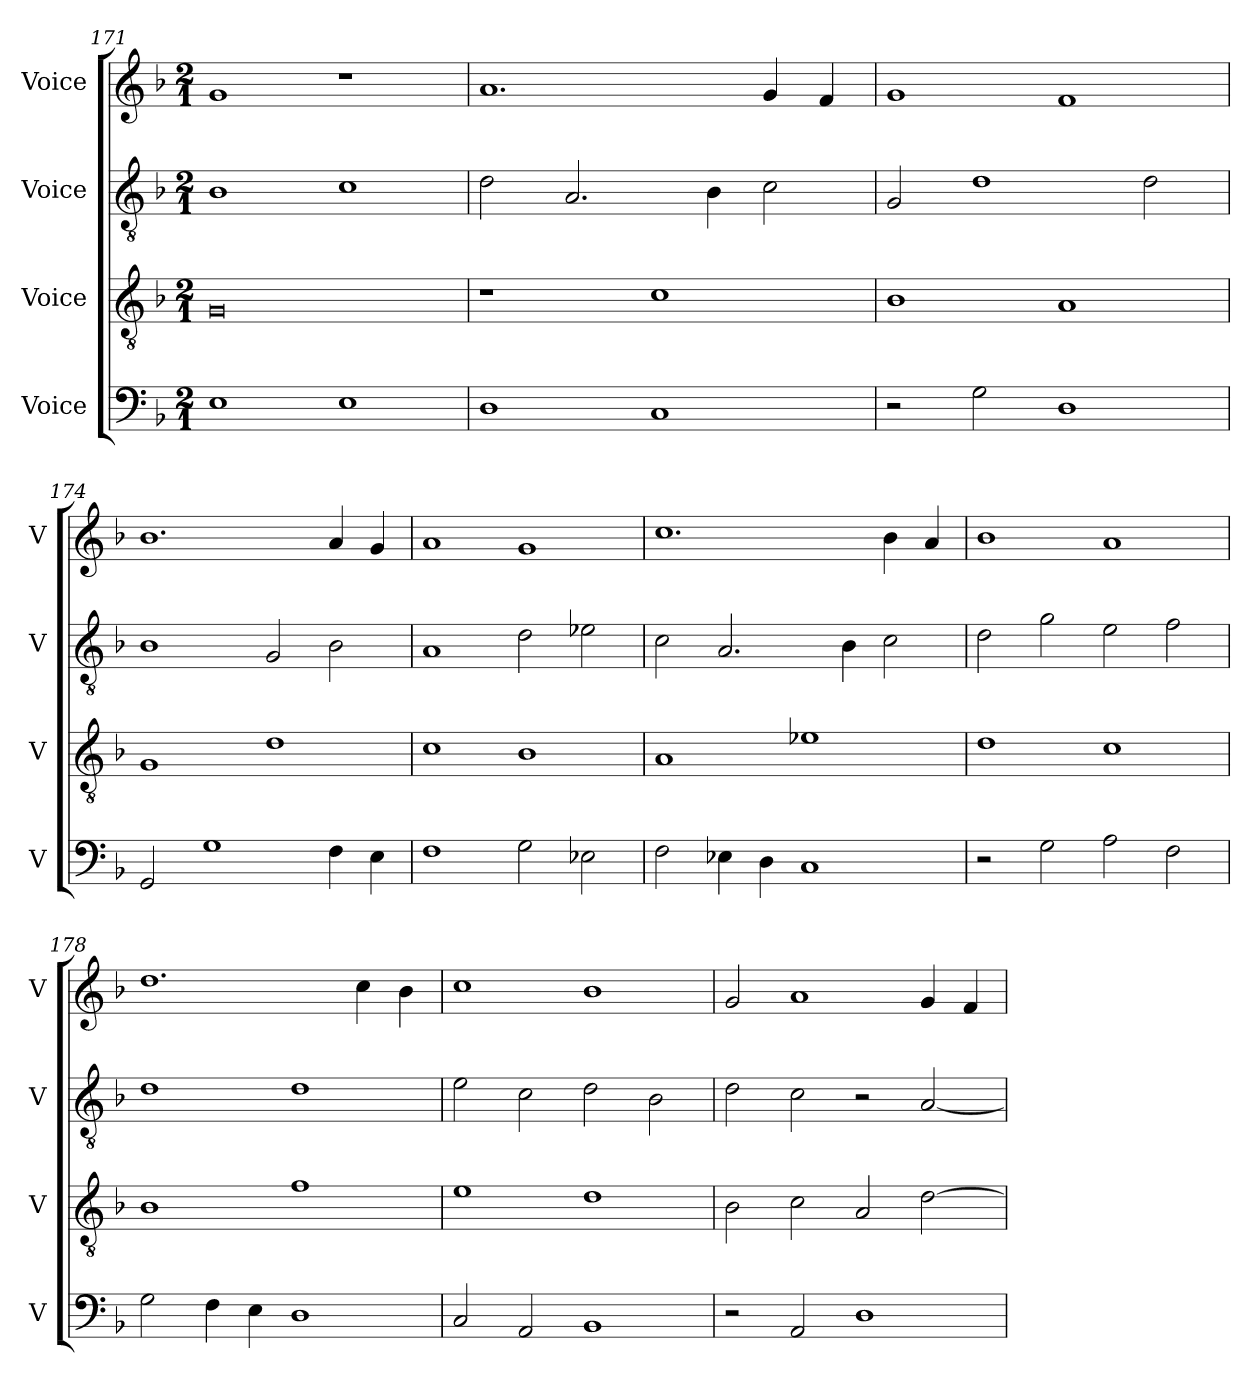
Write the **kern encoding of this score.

**kern	**kern	**kern	**kern
*part4	*part3	*part2	*part1
*staff4	*staff3	*staff2	*staff1
*I"Voice	*I"Voice	*I"Voice	*I"Voice
*I'V	*I'V	*I'V	*I'V
!!LO:LB:g=z
*clefF4	*clefGv2	*clefGv2	*clefG2
*k[b-]	*k[b-]	*k[b-]	*k[b-]
*M2/1	*M2/1	*M2/1	*M2/1
=171	=171	=171	=171
1E	0G	1B-	1g
1E	.	1c	1r
=172	=172	=172	=172
1D	1r	2d\	1.a
.	.	2.A/	.
1C	1c	.	.
.	.	4B-\	.
.	.	2c\	4g/
.	.	.	4f/
=173	=173	=173	=173
2r	1B-	2G/	1g
2G\	.	1d	.
1D	1A	.	1f
.	.	2d\	.
=174	=174	=174	=174
2GG/	1G	1B-	1.b-
1G	.	.	.
.	1d	2G/	.
4F\	.	2B-\	4a/
4E\	.	.	4g/
!!LO:PB:g=z
=175	=175	=175	=175
1F	1c	1A	1a
2G\	1B-	2d\	1g
2E-X\	.	2e-X\	.
=176	=176	=176	=176
2F\	1A	2c\	1.cc
4E-X\	.	2.A/	.
4D\	.	.	.
1C	1e-X	.	.
.	.	4B-\	.
.	.	2c\	4b-\
.	.	.	4a/
=177	=177	=177	=177
2r	1d	2d\	1b-
2G\	.	2g\	.
2A\	1c	2e\	1a
2F\	.	2f\	.
=178	=178	=178	=178
2G\	1B-	1d	1.dd
4F\	.	.	.
4E\	.	.	.
1D	1f	1d	.
.	.	.	4cc\
.	.	.	4b-\
!!LO:LB:g=z
=179	=179	=179	=179
2C/	1e	2e\	1cc
2AA/	.	2c\	.
1BB-	1d	2d\	1b-
.	.	2B-\	.
=180	=180	=180	=180
2r	2B-\	2d\	2g/
2AA/	2c\	2c\	1a
1D	2A/	2r	.
.	[2d\	[2A/	4g/
.	.	.	4f/
=	=	=	=
*-	*-	*-	*-
